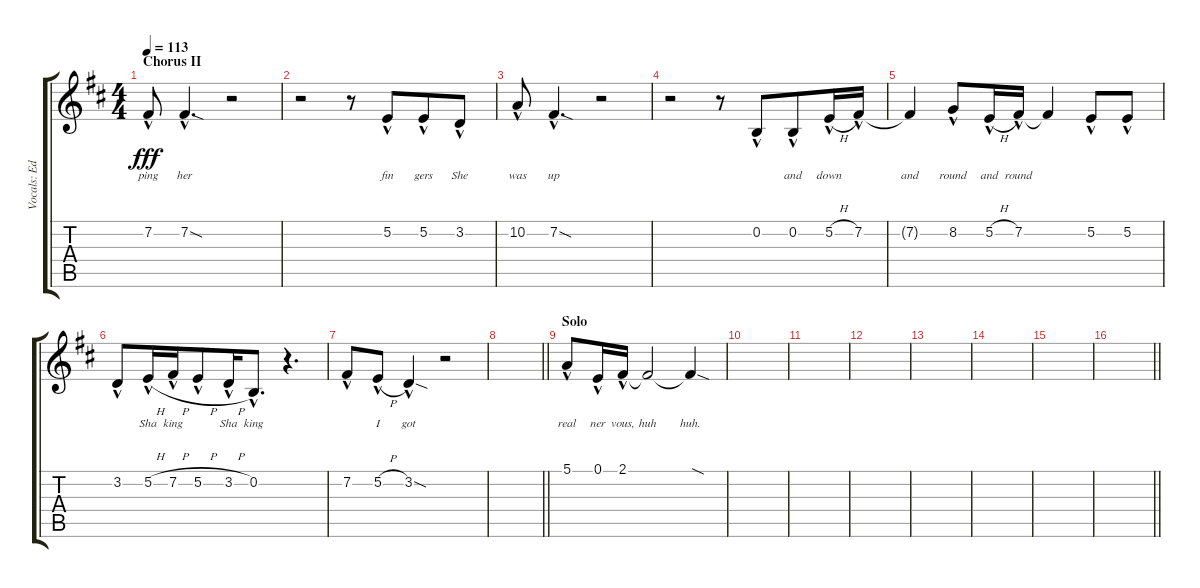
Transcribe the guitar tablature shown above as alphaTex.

\track ("Vocals: Eddie" "Vocals: Ed") {instrument lead2sawtooth}
\staff {score tabs}
\tuning (E4 B3 G3 D3 A2 E2) {hide}
\ts (4 4)
\section ("" "Chorus II")
\tempo 113
\clef g2
\ks d
7.2{hac}.8{lyrics (0 "ping") lyrics (1 "") lyrics (2 "") lyrics (3 "") lyrics (4 "") dy fff} 7.2{sod hac}.4{d lyrics (0 "her") lyrics (1 "") lyrics (2 "") lyrics (3 "") lyrics (4 "")} r.2 |
r.2 r.8 5.2{hac}.8{lyrics (0 "fin") lyrics (1 "") lyrics (2 "") lyrics (3 "") lyrics (4 "") beam merge} 5.2{hac}.8{lyrics (0 "gers") lyrics (1 "") lyrics (2 "") lyrics (3 "") lyrics (4 "")} 3.2{hac}.8{lyrics (0 "She") lyrics (1 "") lyrics (2 "") lyrics (3 "") lyrics (4 "")} |
10.2{hac}.8{lyrics (0 "was") lyrics (1 "") lyrics (2 "") lyrics (3 "") lyrics (4 "")} 7.2{sod hac}.4{d lyrics (0 "up") lyrics (1 "") lyrics (2 "") lyrics (3 "") lyrics (4 "")} r.2 |
r.2 r.8 0.2{hac}.8{lyrics (0 "") lyrics (1 "") lyrics (2 "") lyrics (3 "") lyrics (4 "") beam merge} 0.2{hac}.8{lyrics (0 "and") lyrics (1 "") lyrics (2 "") lyrics (3 "") lyrics (4 "")} 5.2{h hac}.16{lyrics (0 "down") lyrics (1 "") lyrics (2 "") lyrics (3 "") lyrics (4 "")} 7.2{hac}.16{lyrics (0 "") lyrics (1 "") lyrics (2 "") lyrics (3 "") lyrics (4 "")} |
7.2{t}.4{lyrics (0 "and") lyrics (1 "") lyrics (2 "") lyrics (3 "") lyrics (4 "")} 8.2{hac}.8{lyrics (0 "round") lyrics (1 "") lyrics (2 "") lyrics (3 "") lyrics (4 "")} 5.2{h hac}.16{lyrics (0 "and") lyrics (1 "") lyrics (2 "") lyrics (3 "") lyrics (4 "")} 7.2{hac}.16{lyrics (0 "round") lyrics (1 "") lyrics (2 "") lyrics (3 "") lyrics (4 "")} 7.2{t}.4{lyrics (0 "") lyrics (1 "") lyrics (2 "") lyrics (3 "") lyrics (4 "")} 5.2{hac}.8{lyrics (0 "") lyrics (1 "") lyrics (2 "") lyrics (3 "") lyrics (4 "")} 5.2{hac}.8{lyrics (0 "") lyrics (1 "") lyrics (2 "") lyrics (3 "") lyrics (4 "")} |
3.2{hac}.8{lyrics (0 "") lyrics (1 "") lyrics (2 "") lyrics (3 "") lyrics (4 "")} 5.2{h hac}.16{lyrics (0 "Sha") lyrics (1 "") lyrics (2 "") lyrics (3 "") lyrics (4 "")} 7.2{h hac}.16{lyrics (0 "king") lyrics (1 "") lyrics (2 "") lyrics (3 "") lyrics (4 "") beam merge} 5.2{h hac}.8{lyrics (0 "") lyrics (1 "") lyrics (2 "") lyrics (3 "") lyrics (4 "")} 3.2{h hac}.16{lyrics (0 "Sha") lyrics (1 "") lyrics (2 "") lyrics (3 "") lyrics (4 "")} 0.2{hac}.8{d lyrics (0 "king") lyrics (1 "") lyrics (2 "") lyrics (3 "") lyrics (4 "")} r.4{d} |
7.2{hac}.8{lyrics (0 "") lyrics (1 "") lyrics (2 "") lyrics (3 "") lyrics (4 "")} 5.2{h hac}.8{lyrics (0 "I") lyrics (1 "") lyrics (2 "") lyrics (3 "") lyrics (4 "")} 3.2{sod hac}.4{lyrics (0 "got") lyrics (1 "") lyrics (2 "") lyrics (3 "") lyrics (4 "")} r.2 |
\barLineRight lightlight
|
\section ("" "Solo")
5.1{hac}.8{lyrics (0 "real") lyrics (1 "") lyrics (2 "") lyrics (3 "") lyrics (4 "")} 0.1{hac}.16{lyrics (0 "ner") lyrics (1 "") lyrics (2 "") lyrics (3 "") lyrics (4 "")} 2.1{hac}.16{lyrics (0 "vous,") lyrics (1 "") lyrics (2 "") lyrics (3 "") lyrics (4 "")} 2.1{t}.2{lyrics (0 "huh") lyrics (1 "") lyrics (2 "") lyrics (3 "") lyrics (4 "")} 2.1{sod t}.4{lyrics (0 "huh.") lyrics (1 "") lyrics (2 "") lyrics (3 "") lyrics (4 "")} |
|
|
|
|
|
|
\barLineRight lightlight
